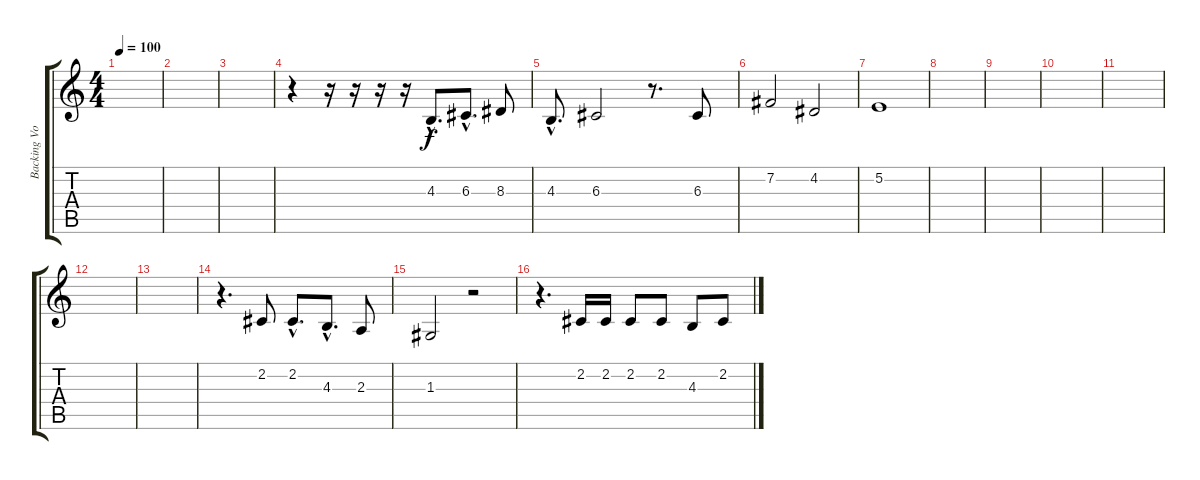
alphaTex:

\track ("Backing Vocals 1" "Backing Vo") {instrument lead3calliope}
\staff {score tabs}
\tuning (E4 B3 G3 D3 A2 E2) {hide}
\ts (4 4)
\tempo 100
\clef g2
\ks c
|
|
|
r.4 r.16 r.16 r.16 r.16 4.3{hac}.8{d} 6.3{hac}.8{d} 8.3.8 |
4.3{hac}.8{d} 6.3.2 r.8{d} 6.3.8 |
7.2.2 4.2.2 |
5.2.1 |
|
|
|
|
|
|
r.4{d} 2.2.8 2.2{hac}.8{d} 4.3{hac}.8{d} 2.3.8 |
1.3.2 r.2 |
r.4{d} 2.2.16 2.2.16 2.2.8 2.2.8 4.3.8 2.2.8
